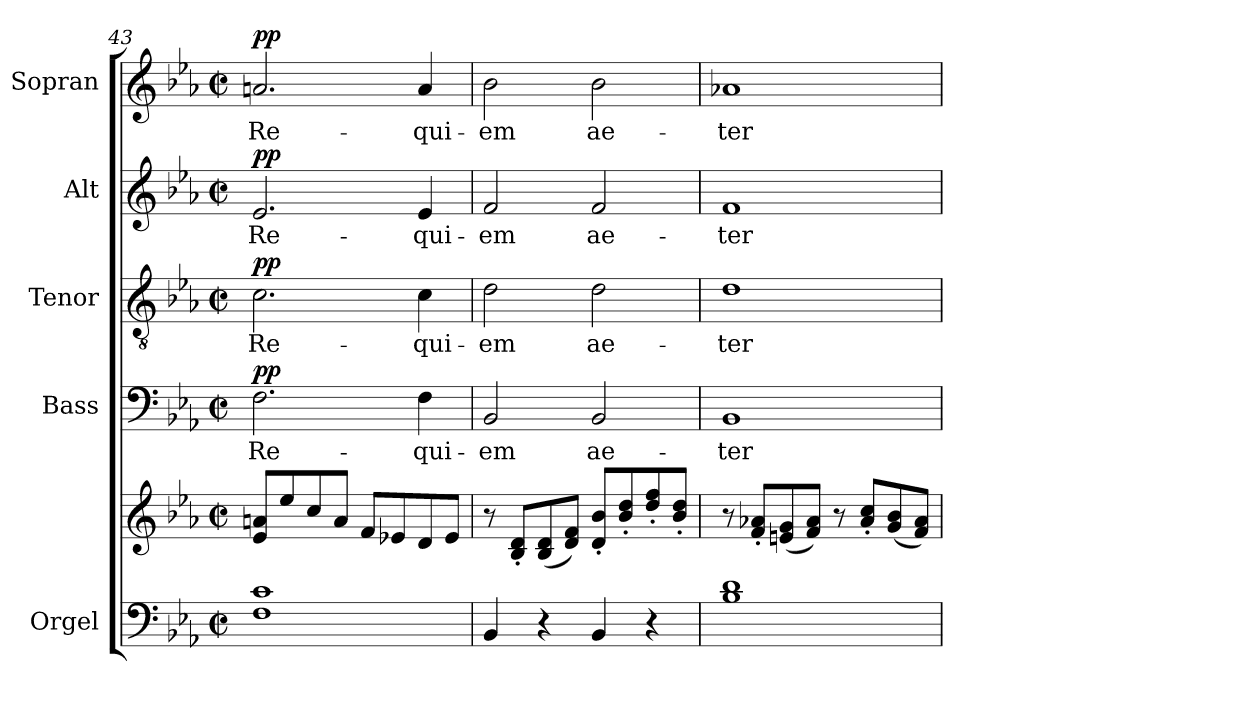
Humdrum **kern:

**kern	**kern	**kern	**text	**dynam	**kern	**text	**dynam	**kern	**text	**dynam	**kern	**text	**dynam
*part5	*part5	*part4	*part4	*part4	*part3	*part3	*part3	*part2	*part2	*part2	*part1	*part1	*part1
*staff6	*staff5	*staff4	*staff4	*staff4	*staff3	*staff3	*staff3	*staff2	*staff2	*staff2	*staff1	*staff1	*staff1
*I"Orgel	*	*I"Bass	*	*	*I"Tenor	*	*	*I"Alt	*	*	*I"Sopran	*	*
*I'Org.	*	*I'B.	*	*	*I'T.	*	*	*I'A.	*	*	*I'S.	*	*
*clefF4	*clefG2	*clefF4	*	*	*clefGv2	*	*	*clefG2	*	*	*clefG2	*	*
*k[b-e-a-]	*k[b-e-a-]	*k[b-e-a-]	*	*	*k[b-e-a-]	*	*	*k[b-e-a-]	*	*	*k[b-e-a-]	*	*
*E-:	*E-:	*E-:	*	*	*E-:	*	*	*E-:	*	*	*E-:	*	*
*M2/2	*M2/2	*M2/2	*	*	*M2/2	*	*	*M2/2	*	*	*M2/2	*	*
*met(c|)	*met(c|)	*met(c|)	*	*	*met(c|)	*	*	*met(c|)	*	*	*met(c|)	*	*
=43	=43	=43	=43	=43	=43	=43	=43	=43	=43	=43	=43	=43	=43
!	!	!	!LO:LY:b	!LO:DY:a	!	!LO:LY:b	!LO:DY:a	!	!LO:LY:b	!LO:DY:a	!	!LO:LY:b	!LO:DY:a
1F 1c	8e-/ 8an/L	2.F\	Re-	pp	2.c\	Re-	pp	2.e-/	Re-	pp	2.an/	Re-	pp
.	8ee-/	.	.	.	.	.	.	.	.	.	.	.	.
.	8cc/	.	.	.	.	.	.	.	.	.	.	.	.
.	8a/J	.	.	.	.	.	.	.	.	.	.	.	.
.	8f/L	.	.	.	.	.	.	.	.	.	.	.	.
.	8e-X/	.	.	.	.	.	.	.	.	.	.	.	.
!	!	!	!LO:LY:b	!	!	!LO:LY:b	!	!	!LO:LY:b	!	!	!LO:LY:b	!
.	8d/	4F\	-qui-	.	4c\	-qui-	.	4e-/	-qui-	.	4a/	-qui-	.
.	8e-/J	.	.	.	.	.	.	.	.	.	.	.	.
=44	=44	=44	=44	=44	=44	=44	=44	=44	=44	=44	=44	=44	=44
!	!	!	!LO:LY:b	!	!	!LO:LY:b	!	!	!LO:LY:b	!	!	!LO:LY:b	!
4BB-/	8r	2BB-/	-em	.	2d\	-em	.	2f/	-em	.	2b-\	-em	.
.	8B-/'< 8d/'<L	.	.	.	.	.	.	.	.	.	.	.	.
4r	(<8B-/ 8d/	.	.	.	.	.	.	.	.	.	.	.	.
.	8d/ 8f/J)	.	.	.	.	.	.	.	.	.	.	.	.
!	!	!	!LO:LY:b	!	!	!LO:LY:b	!	!	!LO:LY:b	!	!	!LO:LY:b	!
4BB-/	8d/'< 8b-/'<L	2BB-/	ae-	.	2d\	ae-	.	2f/	ae-	.	2b-\	ae-	.
.	8b-/'< 8dd/'<	.	.	.	.	.	.	.	.	.	.	.	.
4r	8dd/'< 8ff/'<	.	.	.	.	.	.	.	.	.	.	.	.
.	8b-/'< 8dd/'<J	.	.	.	.	.	.	.	.	.	.	.	.
=45	=45	=45	=45	=45	=45	=45	=45	=45	=45	=45	=45	=45	=45
!	!	!	!LO:LY:b	!	!	!LO:LY:b	!	!	!LO:LY:b	!	!	!LO:LY:b	!
1B- 1d	8r	1BB-	-ter-	.	1d	-ter-	.	1f	-ter-	.	1a-X	-ter-	.
.	8f/'< 8a-X/'<L	.	.	.	.	.	.	.	.	.	.	.	.
.	(<8en/ 8g/	.	.	.	.	.	.	.	.	.	.	.	.
.	8f/ 8a-/J)	.	.	.	.	.	.	.	.	.	.	.	.
.	8r	.	.	.	.	.	.	.	.	.	.	.	.
.	8a-/'< 8cc/'<L	.	.	.	.	.	.	.	.	.	.	.	.
.	(<8g/ 8b-/	.	.	.	.	.	.	.	.	.	.	.	.
.	8f/ 8a-/J)	.	.	.	.	.	.	.	.	.	.	.	.
=	=	=	=	=	=	=	=	=	=	=	=	=	=
*-	*-	*-	*-	*-	*-	*-	*-	*-	*-	*-	*-	*-	*-
